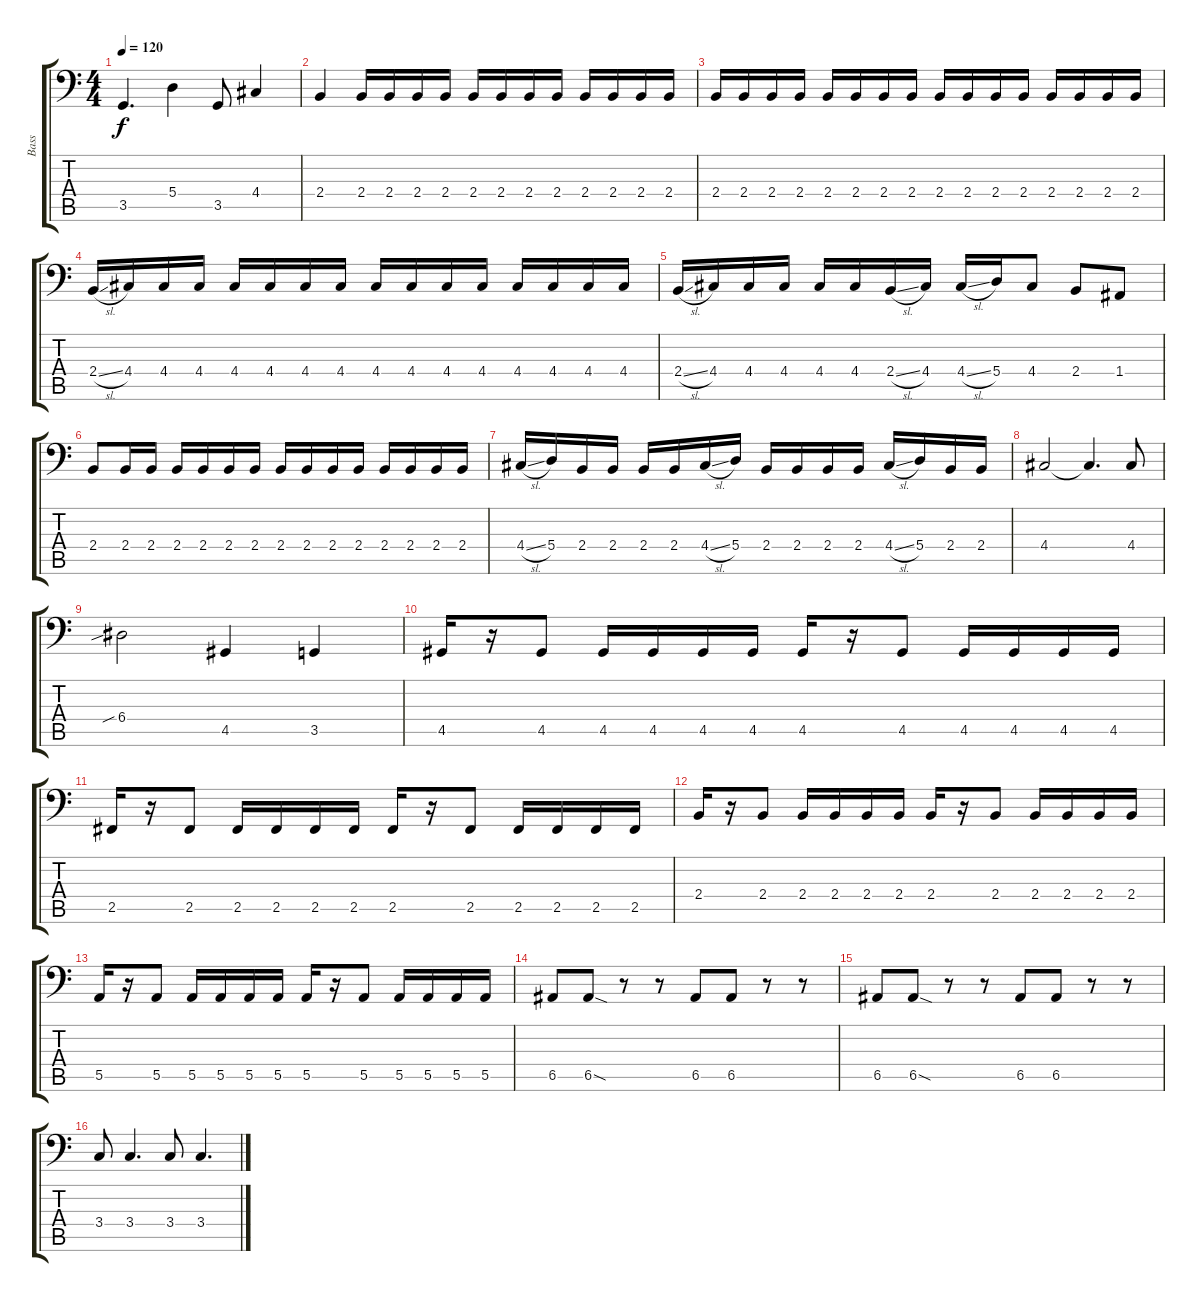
\track ("Bass" "Bass") {instrument electricbassfinger}
\staff {score tabs}
\tuning (C3 G2 D2 A1 E1 B0) {hide}
\ts (4 4)
\tempo 120
\clef f4
\ks c
3.5.4{d dy f} 5.4.4 3.5.8 4.4.4 |
2.4.4 2.4.16 2.4.16 2.4.16 2.4.16 2.4.16 2.4.16 2.4.16 2.4.16 2.4.16 2.4.16 2.4.16 2.4.16 |
2.4.16 2.4.16 2.4.16 2.4.16 2.4.16 2.4.16 2.4.16 2.4.16 2.4.16 2.4.16 2.4.16 2.4.16 2.4.16 2.4.16 2.4.16 2.4.16 |
2.4{sl}.16 4.4.16 4.4.16 4.4.16 4.4.16 4.4.16 4.4.16 4.4.16 4.4.16 4.4.16 4.4.16 4.4.16 4.4.16 4.4.16 4.4.16 4.4.16 |
2.4{sl}.16 4.4.16 4.4.16 4.4.16 4.4.16 4.4.16 2.4{sl}.16 4.4.16 4.4{sl}.16 5.4.16 4.4.8 2.4.8 1.4.8 |
2.4.8 2.4.16 2.4.16 2.4.16 2.4.16 2.4.16 2.4.16 2.4.16 2.4.16 2.4.16 2.4.16 2.4.16 2.4.16 2.4.16 2.4.16 |
4.4{sl}.16 5.4.16 2.4.16 2.4.16 2.4.16 2.4.16 4.4{sl}.16 5.4.16 2.4.16 2.4.16 2.4.16 2.4.16 4.4{sl}.16 5.4.16 2.4.16 2.4.16 |
4.4.2 4.4{t}.4{d} 4.4.8 |
6.4{sib}.2 4.5.4 3.5.4 |
4.5.16 r.16 4.5.8 4.5.16 4.5.16 4.5.16 4.5.16 4.5.16 r.16 4.5.8 4.5.16 4.5.16 4.5.16 4.5.16 |
2.5.16 r.16 2.5.8 2.5.16 2.5.16 2.5.16 2.5.16 2.5.16 r.16 2.5.8 2.5.16 2.5.16 2.5.16 2.5.16 |
2.4.16 r.16 2.4.8 2.4.16 2.4.16 2.4.16 2.4.16 2.4.16 r.16 2.4.8 2.4.16 2.4.16 2.4.16 2.4.16 |
5.5.16 r.16 5.5.8 5.5.16 5.5.16 5.5.16 5.5.16 5.5.16 r.16 5.5.8 5.5.16 5.5.16 5.5.16 5.5.16 |
6.5.8 6.5{sod}.8 r.8 r.8 6.5.8 6.5.8 r.8 r.8 |
6.5.8 6.5{sod}.8 r.8 r.8 6.5.8 6.5.8 r.8 r.8 |
3.4.8 3.4.4{d} 3.4.8 3.4.4{d}
